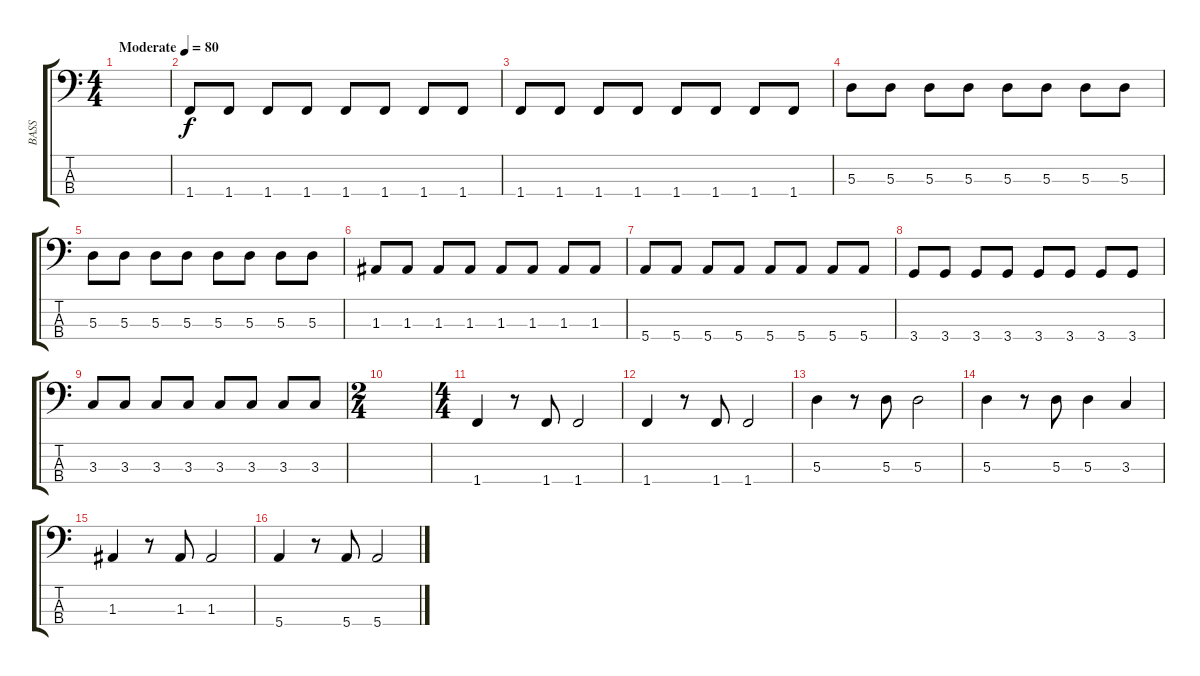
\track ("BASS" "BASS") {instrument electricbassfinger}
\staff {score tabs}
\tuning (G2 D2 A1 E1) {hide}
\ts (4 4)
\tempo (80 "Moderate")
\clef f4
\ks c
|
1.4.8 1.4.8 1.4.8 1.4.8 1.4.8 1.4.8 1.4.8 1.4.8 |
1.4.8 1.4.8 1.4.8 1.4.8 1.4.8 1.4.8 1.4.8 1.4.8 |
5.3.8 5.3.8 5.3.8 5.3.8 5.3.8 5.3.8 5.3.8 5.3.8 |
5.3.8 5.3.8 5.3.8 5.3.8 5.3.8 5.3.8 5.3.8 5.3.8 |
1.3.8 1.3.8 1.3.8 1.3.8 1.3.8 1.3.8 1.3.8 1.3.8 |
5.4.8 5.4.8 5.4.8 5.4.8 5.4.8 5.4.8 5.4.8 5.4.8 |
3.4.8{dy f} 3.4.8 3.4.8 3.4.8 3.4.8 3.4.8 3.4.8 3.4.8 |
3.3.8 3.3.8 3.3.8 3.3.8 3.3.8 3.3.8 3.3.8 3.3.8 |
\ts (2 4)
|
\ts (4 4)
1.4.4 r.8 1.4.8 1.4.2 |
1.4.4 r.8 1.4.8 1.4.2 |
5.3.4 r.8 5.3.8 5.3.2 |
5.3.4 r.8 5.3.8 5.3.4 3.3.4 |
1.3.4 r.8 1.3.8 1.3.2 |
5.4.4 r.8 5.4.8 5.4.2
